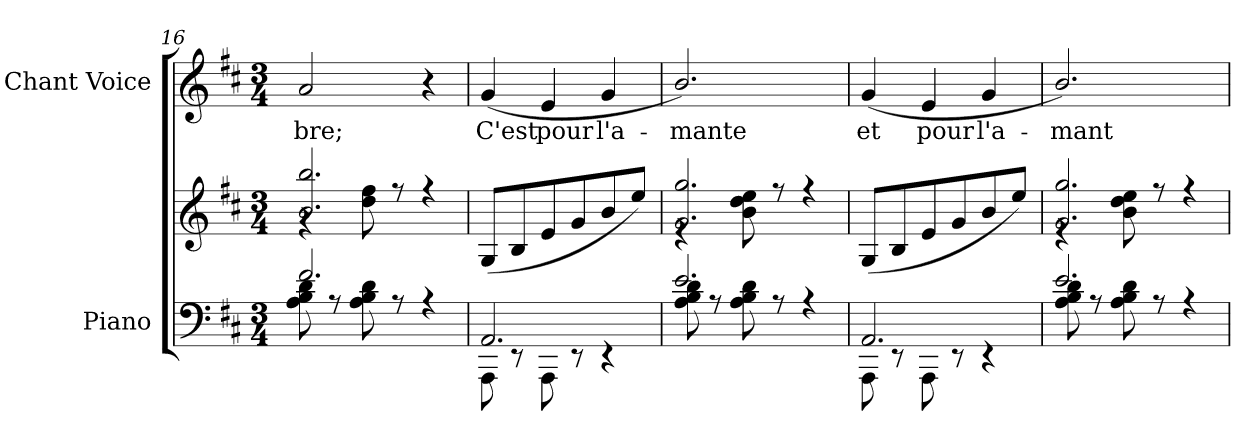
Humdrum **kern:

**kern	**kern	**kern	**text
*part2	*part2	*part1	*part1
*staff3	*staff2	*staff1	*staff1
*I"Piano	*	*I"Chant Voice	*
*I'Pno	*	*	*
*clefF4	*clefG2	*clefG2	*
*k[f#c#]	*k[f#c#]	*k[f#c#]	*
*M3/4	*M3/4	*M3/4	*
=16	=16	=16	=16
*^	*^	*	*
!	!	!	!	!	!LO:LY:b
2.f#/	8A\ 8B\ 8d\	2.b/ 2.bb/	4rg	2a/	-bre;
.	8rA	.	.	.	.
.	8A\ 8B\ 8d\	.	8dd\ 8ff#\	.	.
.	8rA	.	8rff	.	.
.	4rA	.	4rff	4r	.
!!LO:PB:g=z
=17	=17	=17	=17	=17	=17
!	!	!	!	!	!LO:LY:b
*	*	*v	*v	*	*
2.AA/	8AAA:\	(<8G/L	(>4g/	C'est
.	8rEE	8B/	.	.
!	!	!	!	!LO:LY:b
.	8AAA\	8e/	4e/	pour
.	8rEE	8g/	.	.
!	!	!	!	!LO:LY:b
.	4rEE	8b/	4g/	l'a-
.	.	8ee/J)	.	.
=18	=18	=18	=18	=18
*	*	*^	*	*
!	!	!	!	!	!LO:LY:b
2.e/	8A\ 8B\ 8d\	2.g/ 2.gg/	4re	2.b/)	-mante
.	8rA	.	.	.	.
.	8A\ 8B\ 8d\	.	8b\ 8dd\ 8ee\	.	.
.	8rA	.	8rff	.	.
.	4rA	.	4rff	.	.
=19	=19	=19	=19	=19	=19
!	!	!	!	!	!LO:LY:b
*	*	*v	*v	*	*
2.AA/	8AAA:\	(<8G/L	(>4g/	et
.	8rEE	8B/	.	.
!	!	!	!	!LO:LY:b
.	8AAA\	8e/	4e/	pour
.	8rEE	8g/	.	.
!	!	!	!	!LO:LY:b
.	4rEE	8b/	4g/	l'a-
.	.	8ee/J)	.	.
=20	=20	=20	=20	=20
*	*	*^	*	*
!	!	!	!	!	!LO:LY:b
2.e/	8A\ 8B\ 8d\	2.g/ 2.gg/	4re	2.b/)	-mant
.	8rA	.	.	.	.
.	8A\ 8B\ 8d\	.	8b\ 8dd\ 8ee\	.	.
.	8rA	.	8rff	.	.
.	4rA	.	4rff	.	.
*v	*v	*	*	*	*
*	*v	*v	*	*
=	=	=	=
*-	*-	*-	*-
